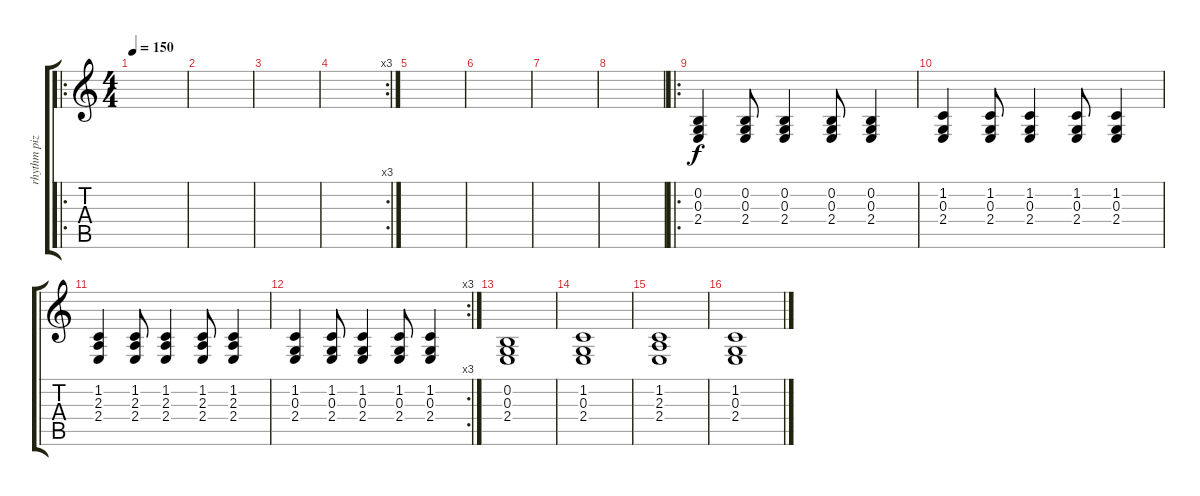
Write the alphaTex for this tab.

\track ("rhythm pizz. str" "rhythm piz") {instrument pizzicatostrings}
\staff {score tabs}
\tuning (E4 B3 G3 D3 A2 E2) {hide}
\ro
\ts (4 4)
\tempo 150
\clef g2
\ks c
|
|
|
\rc 3
|
|
|
|
|
\ro
(0.2 0.3 2.4).4 (0.2 0.3 2.4).8 (0.2 0.3 2.4).4 (0.2 0.3 2.4).8 (0.2 0.3 2.4).4 |
(1.2 0.3 2.4).4 (1.2 0.3 2.4).8 (1.2 0.3 2.4).4 (1.2 0.3 2.4).8 (1.2 0.3 2.4).4 |
(1.2 2.3 2.4).4 (1.2 2.3 2.4).8 (1.2 2.3 2.4).4 (1.2 2.3 2.4).8 (1.2 2.3 2.4).4 |
\rc 3
(1.2 0.3 2.4).4 (1.2 0.3 2.4).8 (1.2 0.3 2.4).4 (1.2 0.3 2.4).8 (1.2 0.3 2.4).4 |
(0.2 0.3 2.4).1 |
(1.2 0.3 2.4).1 |
(1.2 2.3 2.4).1 |
(1.2 0.3 2.4).1
